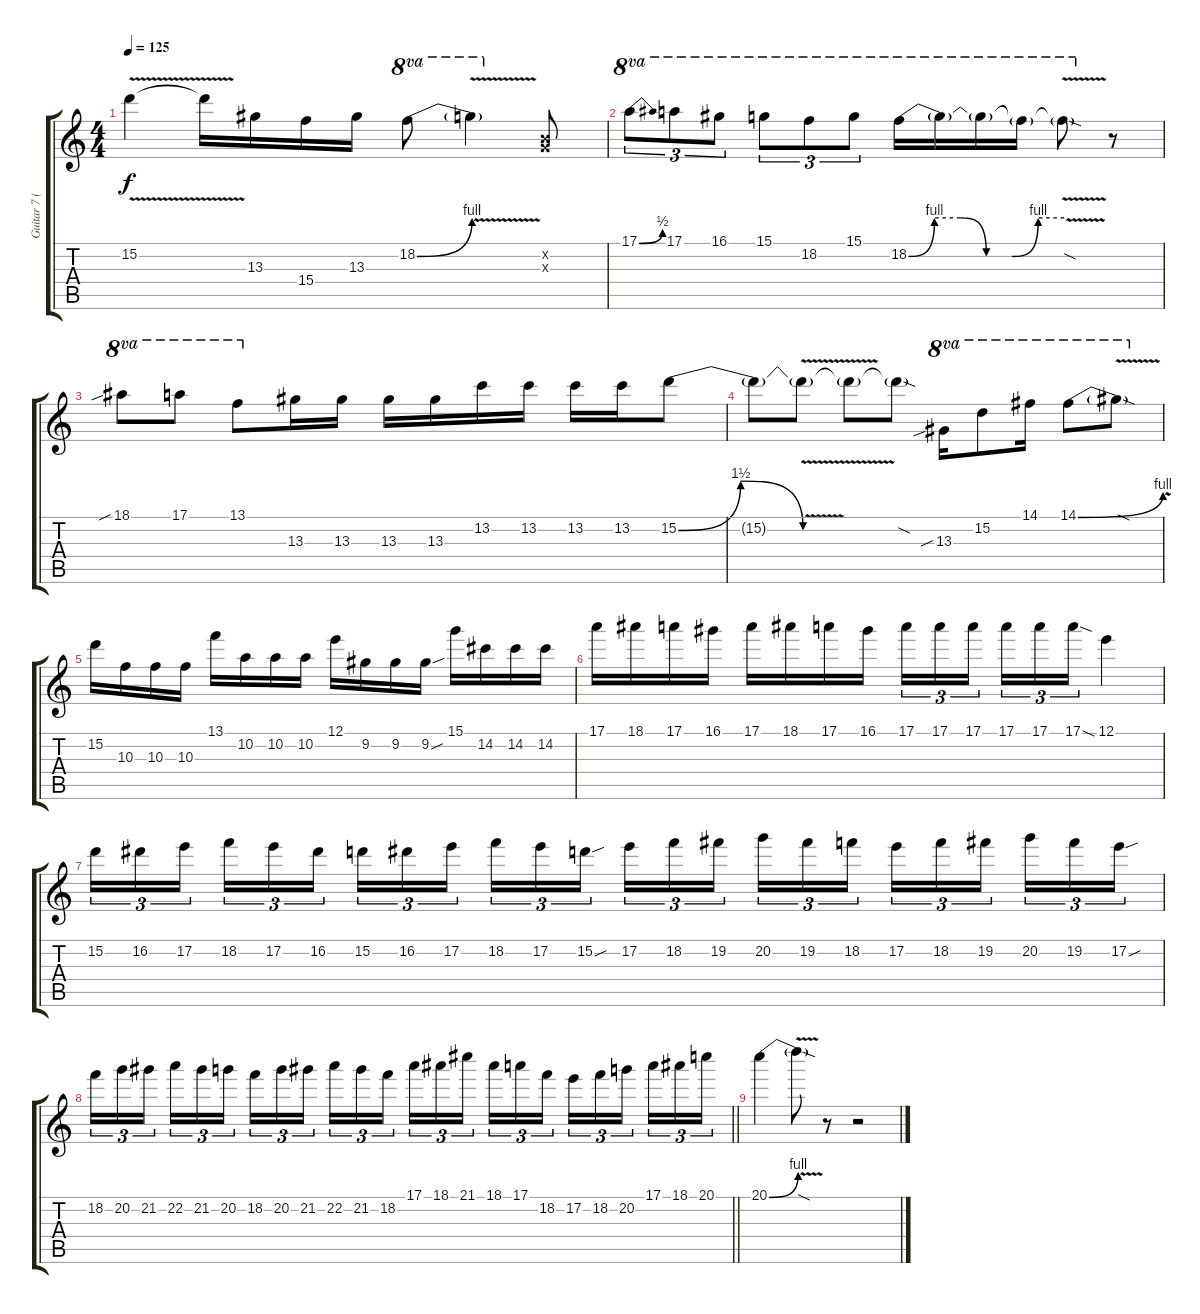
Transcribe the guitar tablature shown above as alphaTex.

\track ("Guitar 7 (elec.)" "Guitar 7 (") {solo instrument distortionguitar}
\staff {score tabs}
\tuning (E4 B3 G3 D3 A2 D2) {hide}
\ts (4 4)
\tempo 125
\clef g2
\ks c
15.2{v t}.4{dy f} 15.2{t}.16 13.3.16 15.4.16 13.3.16 18.2{be (bend 0 0 60 4)}.8{ot 8va} 18.2{v t}.4{ot 8va} (0.2{x} 0.3{x}).8 |
17.1{be (bend 0 0 60 2)}.8{tu (3 2) ot 8va} 17.1.8{tu (3 2) ot 8va} 16.1.8{tu (3 2) ot 8va} 15.1.8{tu (3 2) ot 8va} 18.2.8{tu (3 2) ot 8va} 15.1.8{tu (3 2) ot 8va} 18.2{be (custom 0 0 10 4 20 4 30 0 40 0 50 4 60 4)}.16{ot 8va} 18.2{t}.16{ot 8va} 18.2{t}.16{ot 8va} 18.2{t}.16{ot 8va} 18.2{v sod t}.8{ot 8va} r.8 |
18.1{sib}.8{ot 8va} 17.1.8{ot 8va} 13.1.8{ot 8va} 13.3.16 13.3.16 13.3.16 13.3.16 13.2.16 13.2.16 13.2.16 13.2.16 15.2{be (bendrelease 0 0 20 6 39 6 60 0)}.8 |
15.2{t}.8 15.2{v t}.8 15.2{t}.8 15.2{sod t}.8 13.3{sib}.16{ot 8va} 15.2.8{ot 8va} 14.1.16{ot 8va} 14.1{be (bend 0 0 60 4)}.8{ot 8va} 14.1{v sod t}.8{ot 8va} |
15.2.16 10.3.16 10.3.16 10.3.16 13.1.16 10.2.16 10.2.16 10.2.16 12.1.16 9.2.16 9.2.16 9.2{sou}.16 15.1.16 14.2.16 14.2.16 14.2.16 |
17.1.16 18.1.16 17.1.16 16.1.16 17.1.16 18.1.16 17.1.16 16.1.16 17.1.16{tu (3 2)} 17.1.16{tu (3 2)} 17.1.16{tu (3 2) beam splitsecondary} 17.1.16{tu (3 2)} 17.1.16{tu (3 2)} 17.1{sod}.16{tu (3 2)} 12.1.4 |
15.2.16{tu (3 2)} 16.2.16{tu (3 2)} 17.2.16{tu (3 2) beam splitsecondary} 18.2.16{tu (3 2)} 17.2.16{tu (3 2)} 16.2.16{tu (3 2)} 15.2.16{tu (3 2)} 16.2.16{tu (3 2)} 17.2.16{tu (3 2) beam splitsecondary} 18.2.16{tu (3 2)} 17.2.16{tu (3 2)} 15.2{sou}.16{tu (3 2)} 17.2.16{tu (3 2)} 18.2.16{tu (3 2)} 19.2.16{tu (3 2) beam splitsecondary} 20.2.16{tu (3 2)} 19.2.16{tu (3 2)} 18.2.16{tu (3 2)} 17.2.16{tu (3 2)} 18.2.16{tu (3 2)} 19.2.16{tu (3 2) beam splitsecondary} 20.2.16{tu (3 2)} 19.2.16{tu (3 2)} 17.2{sou}.16{tu (3 2)} |
\barLineRight lightlight
18.2.16{tu (3 2)} 20.2.16{tu (3 2)} 21.2.16{tu (3 2) beam splitsecondary} 22.2.16{tu (3 2)} 21.2.16{tu (3 2)} 20.2.16{tu (3 2)} 18.2.16{tu (3 2)} 20.2.16{tu (3 2)} 21.2.16{tu (3 2) beam splitsecondary} 22.2.16{tu (3 2)} 21.2.16{tu (3 2)} 18.2.16{tu (3 2)} 17.1.16{tu (3 2)} 18.1.16{tu (3 2)} 21.1.16{tu (3 2) beam splitsecondary} 18.1.16{tu (3 2)} 17.1.16{tu (3 2)} 18.2.16{tu (3 2)} 17.2.16{tu (3 2)} 18.2.16{tu (3 2)} 20.2.16{tu (3 2) beam splitsecondary} 17.1.16{tu (3 2)} 18.1.16{tu (3 2)} 20.1.16{tu (3 2)} |
20.1{be (bend 0 0 60 4)}.4 20.1{v sod t}.8 r.8 r.2
